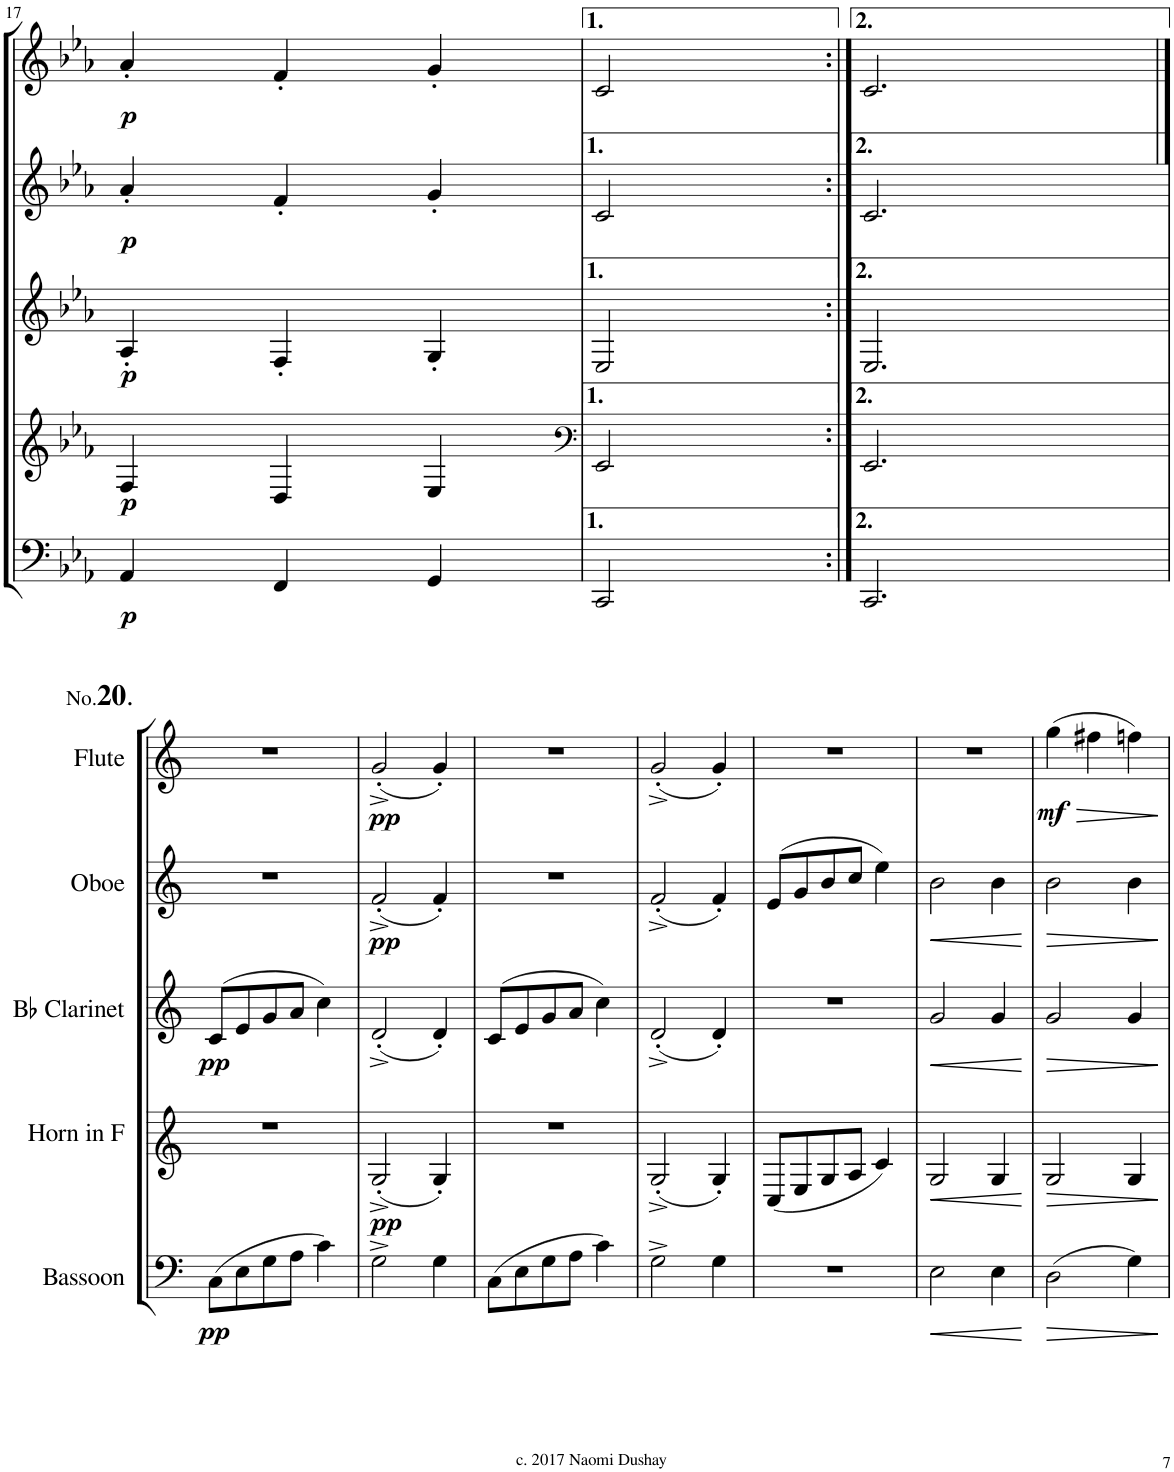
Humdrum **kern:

**kern	**dynam	**kern	**dynam	**kern	**dynam	**kern	**dynam	**kern	**dynam
*part5	*part5	*part4	*part4	*part3	*part3	*part2	*part2	*part1	*part1
*staff5	*staff5	*staff4	*staff4	*staff3	*staff3	*staff2	*staff2	*staff1	*staff1
*I"Bassoon	*	*I"Horn in F	*	*I"Bb Clarinet	*	*I"Oboe	*	*I"Flute	*
*I'Bsn	*	*I'Hn	*	*I'Cl	*	*I'Ob	*	*I'Fl	*
!!LO:PB:g=z
*clefF4	*	*clefG1	*	*clefG2	*	*clefG2	*	*clefG2	*
*	*	*ITrd4c7	*	*ITrd1c2	*	*	*	*	*
*k[b-e-a-]	*	*k[b-e-a-]	*	*k[b-e-a-]	*	*k[b-e-a-]	*	*k[b-e-a-]	*
*M3/4	*	*M3/4	*	*M3/4	*	*M3/4	*	*M3/4	*
=17	=17	=17	=17	=17	=17	=17	=17	=17	=17
!	!LO:DY:b	!	!LO:DY:b	!	!LO:DY:b	!	!LO:DY:b	!	!LO:DY:b
4AA-/	p	4A-/	p	4A-'/	p	4a-'/	p	4a-'/	p
4FF/	.	4F/	.	4F'/	.	4f'/	.	4f'/	.
4GG/	.	4G/	.	4G'/	.	4g'/	.	4g'/	.
=18	=18	=18	=18	=18	=18	=18	=18	=18	=18
*	*	*clefF3	*	*	*	*	*	*	*
2CC/	.	2GG/	.	2E-/	.	2c/	.	2c/	.
=19:|!	=19:|!	=19:|!	=19:|!	=19:|!	=19:|!	=19:|!	=19:|!	=19:|!	=19:|!
2.CC/	.	2.GG/	.	2.E-/	.	2.c/	.	2.c/	.
!!LO:LB:g=z
==1	==1	==1	==1	==1	==1	==1	==1	==1	==1
*	*	*clefG1	*	*	*	*	*	*	*
*k[]	*	*k[]	*	*k[]	*	*k[]	*	*k[]	*
!	!	!	!	!	!	!	!	!LO:TX:a:t=No.	!
!	!	!	!	!	!	!	!	!LO:TX:a:B:t=20	!
!	!	!	!	!	!	!	!	!LO:TX:a:t=.	!
!	!LO:DY:b	!	!	!	!LO:DY:b	!	!	!	!
(8C\L	pp	2.r	.	(8c/L	pp	2.r	.	2.r	.
8E\	.	.	.	8e/	.	.	.	.	.
8G\	.	.	.	8g/	.	.	.	.	.
8A\J	.	.	.	8a/J	.	.	.	.	.
4c\)	.	.	.	4cc\)	.	.	.	.	.
=2	=2	=2	=2	=2	=2	=2	=2	=2	=2
!	!	!	!LO:DY:b	!	!	!	!LO:DY:b	!	!LO:DY:b
2G^\	.	(2B'^/	pp	(2d'^/	.	(2f'^/	pp	(2g'^/	pp
4G\	.	4B'/)	.	4d'/)	.	4f'/)	.	4g'/)	.
=3	=3	=3	=3	=3	=3	=3	=3	=3	=3
(8C\L	.	2.r	.	(8c/L	.	2.r	.	2.r	.
8E\	.	.	.	8e/	.	.	.	.	.
8G\	.	.	.	8g/	.	.	.	.	.
8A\J	.	.	.	8a/J	.	.	.	.	.
4c\)	.	.	.	4cc\)	.	.	.	.	.
=4	=4	=4	=4	=4	=4	=4	=4	=4	=4
2G^\	.	(2B'^/	.	(2d'^/	.	(2f'^/	.	(2g'^/	.
4G\	.	4B'/)	.	4d'/)	.	4f'/)	.	4g'/)	.
=5	=5	=5	=5	=5	=5	=5	=5	=5	=5
2.r	.	(8E/L	.	2.r	.	(8e/L	.	2.r	.
.	.	8G/	.	.	.	8g/	.	.	.
.	.	8B/	.	.	.	8b/	.	.	.
.	.	8c/J	.	.	.	8cc/J	.	.	.
.	.	4e/)	.	.	.	4ee\)	.	.	.
=6	=6	=6	=6	=6	=6	=6	=6	=6	=6
!	!LO:HP:b	!	!LO:HP:b	!	!LO:HP:b	!	!LO:HP:b	!	!
2E\	<	2B/	<	2g/	<	2b\	<	2.r	.
4E\	.	4B/	.	4g/	.	4b\	.	.	.
.	[	.	[	.	[	.	[	.	.
=7	=7	=7	=7	=7	=7	=7	=7	=7	=7
!	!LO:HP:b	!	!LO:HP:b	!	!LO:HP:b	!	!LO:HP:b	!	!LO:HP:b
!	!	!	!	!	!	!	!	!	!LO:DY:n=1:b
(2D\	>	2B/	>	2g/	>	2b\	>	(4gg\	> mf
.	.	.	.	.	.	.	.	4ff#X\	.
4G\)	.	4B/	.	4g/	.	4b\	.	4ffn\)	.
.	]	.	]	.	]	.	]	.	]
=	=	=	=	=	=	=	=	=	=
*-	*-	*-	*-	*-	*-	*-	*-	*-	*-
